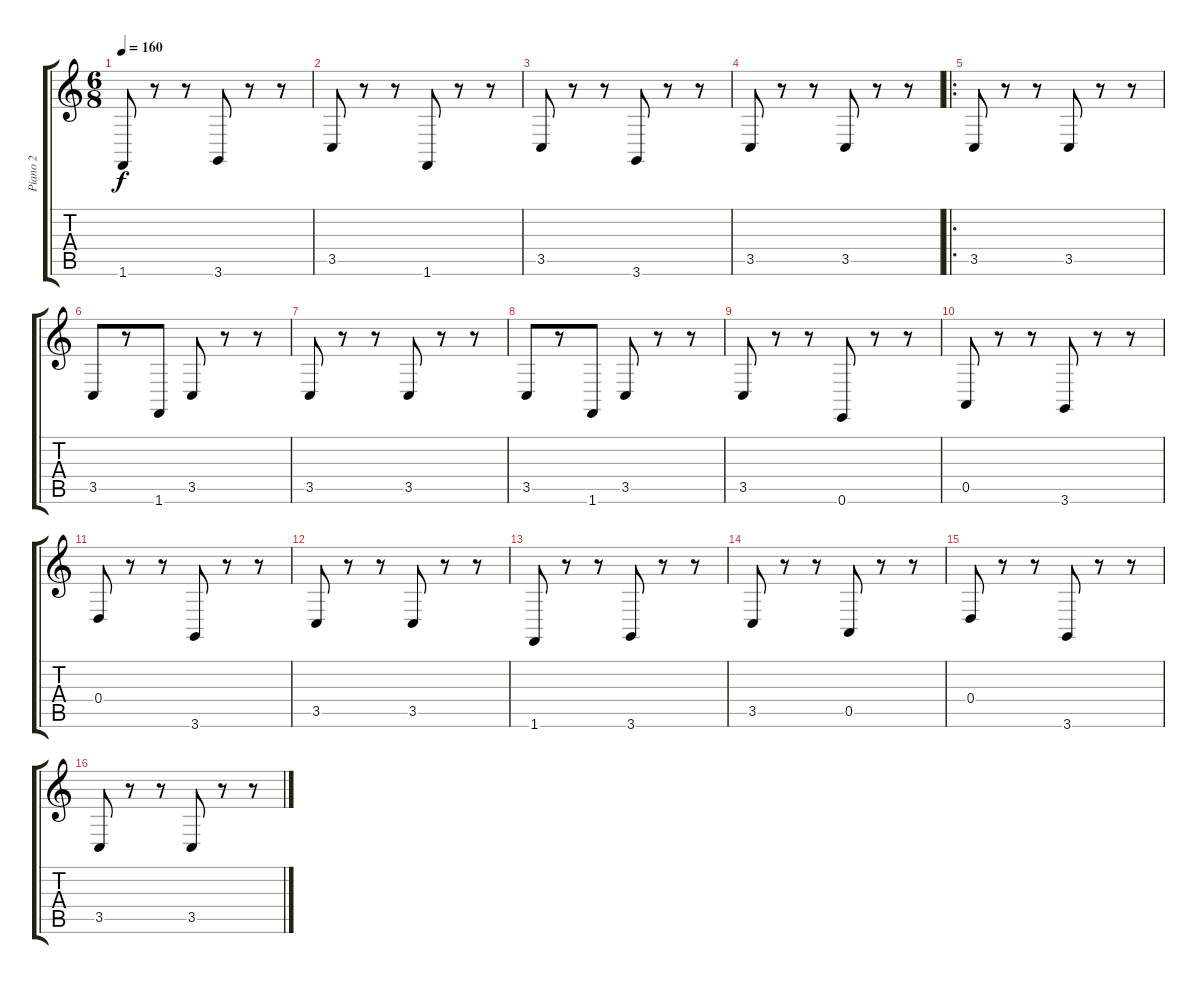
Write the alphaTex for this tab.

\track ("Piano 2" "Piano 2") {instrument acousticgrandpiano}
\staff {score tabs}
\tuning (E4 B3 G3 D3 A2 E2) {hide}
\ts (6 8)
\tempo 160
\clef g2
\ks c
1.6.8{dy f} r.8 r.8 3.6.8 r.8 r.8 |
3.5.8 r.8 r.8 1.6.8 r.8 r.8 |
3.5.8 r.8 r.8 3.6.8 r.8 r.8 |
3.5.8 r.8 r.8 3.5.8 r.8 r.8 |
\ro
3.5.8 r.8 r.8 3.5.8 r.8 r.8 |
3.5.8 r.8 1.6.8 3.5.8 r.8 r.8 |
3.5.8 r.8 r.8 3.5.8 r.8 r.8 |
3.5.8 r.8 1.6.8 3.5.8 r.8 r.8 |
3.5.8 r.8 r.8 0.6.8 r.8 r.8 |
0.5.8 r.8 r.8 3.6.8 r.8 r.8 |
0.4.8 r.8 r.8 3.6.8 r.8 r.8 |
3.5.8 r.8 r.8 3.5.8 r.8 r.8 |
1.6.8 r.8 r.8 3.6.8 r.8 r.8 |
3.5.8 r.8 r.8 0.5.8 r.8 r.8 |
0.4.8 r.8 r.8 3.6.8 r.8 r.8 |
3.5.8 r.8 r.8 3.5.8 r.8 r.8
